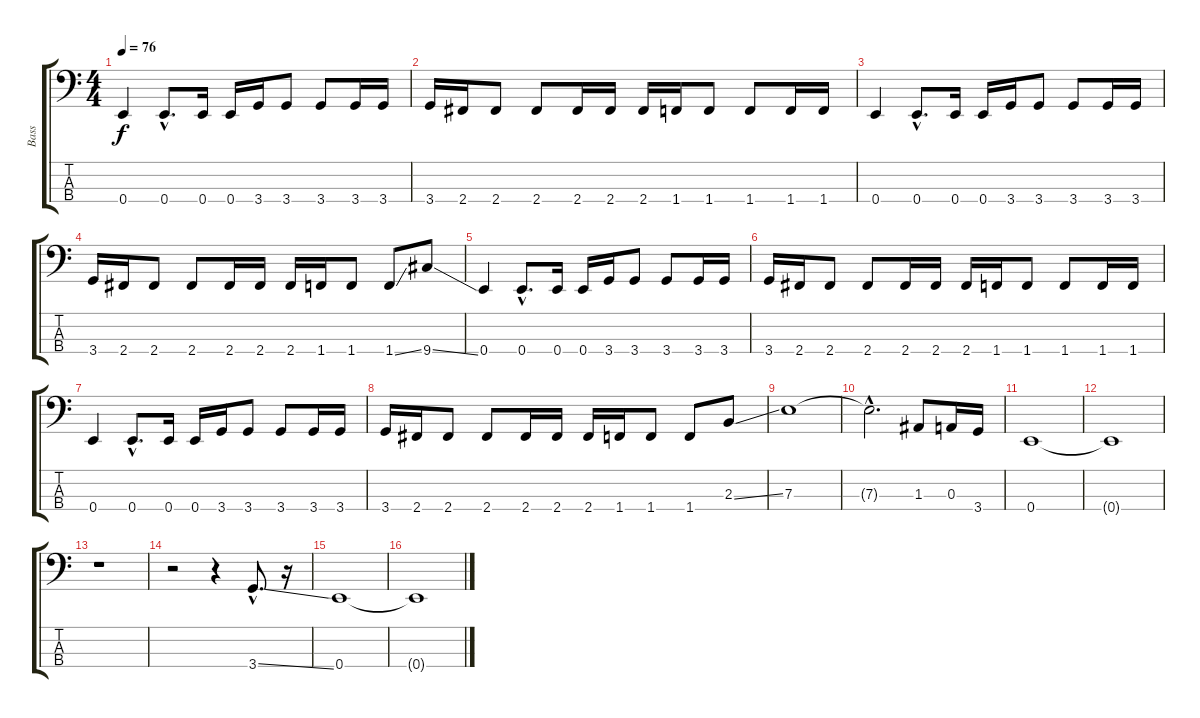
\track ("Bass" "Bass") {instrument electricbasspick}
\staff {score tabs}
\tuning (G2 D2 A1 E1) {hide}
\ts (4 4)
\tempo 76
\clef f4
\ks c
0.4.4{dy f} 0.4{hac}.8{d} 0.4.16 0.4.16 3.4.16 3.4.8 3.4.8 3.4.16 3.4.16 |
3.4.16 2.4.16 2.4.8 2.4.8 2.4.16 2.4.16 2.4.16 1.4.16 1.4.8 1.4.8 1.4.16 1.4.16 |
0.4.4 0.4{hac}.8{d} 0.4.16 0.4.16 3.4.16 3.4.8 3.4.8 3.4.16 3.4.16 |
3.4.16 2.4.16 2.4.8 2.4.8 2.4.16 2.4.16 2.4.16 1.4.16 1.4.8 1.4{ss}.8 9.4{ss}.8 |
0.4.4 0.4{hac}.8{d} 0.4.16 0.4.16 3.4.16 3.4.8 3.4.8 3.4.16 3.4.16 |
3.4.16 2.4.16 2.4.8 2.4.8 2.4.16 2.4.16 2.4.16 1.4.16 1.4.8 1.4.8 1.4.16 1.4.16 |
0.4.4 0.4{hac}.8{d} 0.4.16 0.4.16 3.4.16 3.4.8 3.4.8 3.4.16 3.4.16 |
3.4.16 2.4.16 2.4.8 2.4.8 2.4.16 2.4.16 2.4.16 1.4.16 1.4.8 1.4.8 2.3{ss}.8 |
7.3.1 |
7.3{hac t}.2{d} 1.3.8 0.3.16 3.4.16 |
0.4.1 |
0.4{t}.1 |
r.1 |
r.2 r.4 3.4{ss hac}.8{d} r.16 |
0.4.1 |
0.4{t}.1
